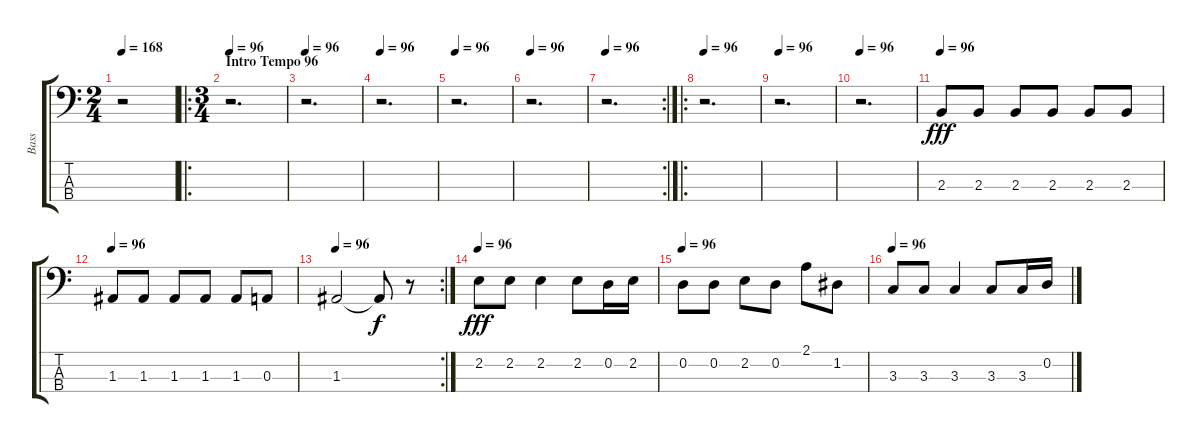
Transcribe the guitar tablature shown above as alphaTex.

\track ("Bass" "Bass") {instrument electricbasspick}
\staff {score tabs}
\tuning (G2 D2 A1 E1) {hide}
\ts (2 4)
\tempo 168
\clef f4
\ks c
r.2{dy fff instrument electricbasspick} |
\ro
\ts (3 4)
\section ("" "Intro Tempo 96")
\tempo 96
r.2{d} |
\tempo 96
r.2{d} |
\tempo 96
r.2{d} |
\tempo 96
r.2{d} |
\tempo 96
r.2{d} |
\rc 2
\tempo 96
r.2{d} |
\ro
\tempo 96
r.2{d} |
\tempo 96
r.2{d} |
\tempo 96
r.2{d} |
\tempo 96
2.3.8 2.3.8 2.3.8 2.3.8 2.3.8 2.3.8 |
\tempo 96
1.3.8 1.3.8 1.3.8 1.3.8 1.3.8 0.3.8 |
\rc 2
\tempo 96
1.3.2 1.3{t}.8{dy f} r.8 |
\tempo 96
2.2.8{dy fff} 2.2.8 2.2.4 2.2.8 0.2.16 2.2.16 |
\tempo 96
0.2.8 0.2.8 2.2.8 0.2.8 2.1.8 1.2.8 |
\tempo 96
3.3.8 3.3.8 3.3.4 3.3.8 3.3.16 0.2.16
